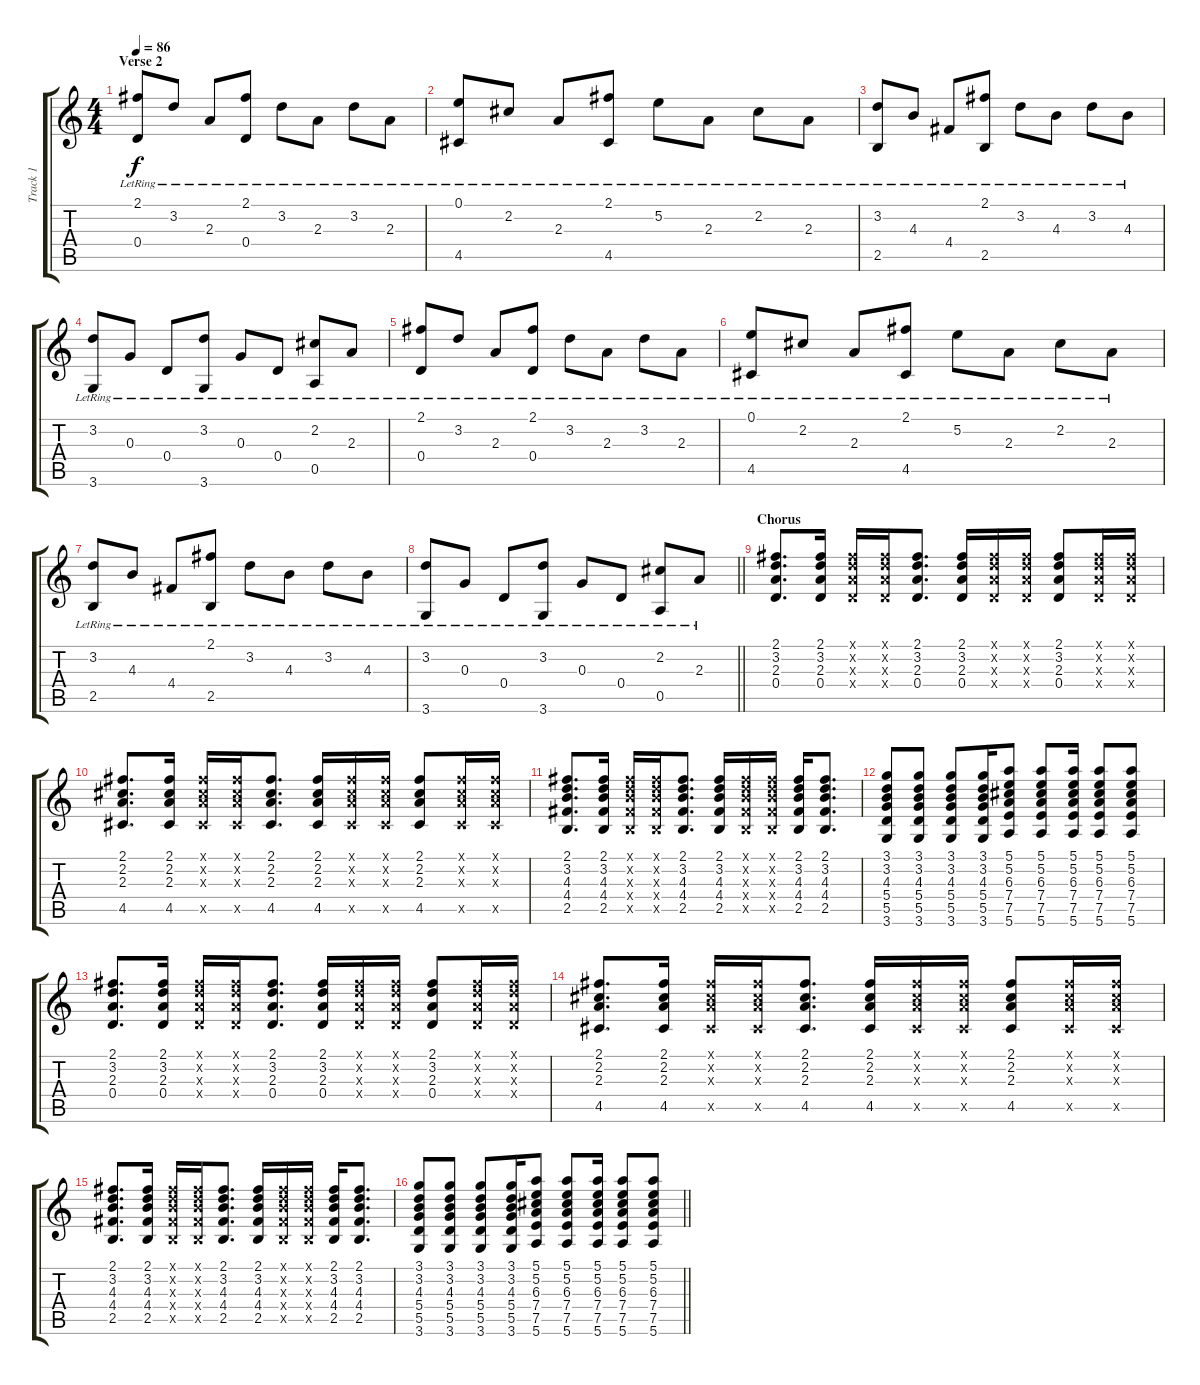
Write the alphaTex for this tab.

\track ("Track 1" "Track 1") {instrument acousticguitarsteel}
\staff {score tabs}
\tuning (E4 B3 G3 D3 A2 E2) {hide}
\ts (4 4)
\section ("" "Verse 2")
\tempo 86
\clef g2
\ks c
(2.1{lr} 0.4{lr}).8{dy f} 3.2{lr}.8 2.3{lr}.8 (2.1{lr} 0.4{lr}).8 3.2{lr}.8 2.3{lr}.8 3.2{lr}.8 2.3{lr}.8 |
(0.1{lr} 4.5{lr}).8 2.2{lr}.8 2.3{lr}.8 (2.1{lr} 4.5{lr}).8 5.2{lr}.8 2.3{lr}.8 2.2{lr}.8 2.3{lr}.8 |
(3.2{lr} 2.5{lr}).8 4.3{lr}.8 4.4{lr}.8 (2.1{lr} 2.5{lr}).8 3.2{lr}.8 4.3{lr}.8 3.2{lr}.8 4.3{lr}.8 |
(3.2{lr} 3.6{lr}).8 0.3{lr}.8 0.4{lr}.8 (3.2{lr} 3.6{lr}).8 0.3{lr}.8 0.4{lr}.8 (2.2{lr} 0.5{lr}).8 2.3{lr}.8 |
(2.1{lr} 0.4{lr}).8 3.2{lr}.8 2.3{lr}.8 (2.1{lr} 0.4{lr}).8 3.2{lr}.8 2.3{lr}.8 3.2{lr}.8 2.3{lr}.8 |
(0.1{lr} 4.5{lr}).8 2.2{lr}.8 2.3{lr}.8 (2.1{lr} 4.5{lr}).8 5.2{lr}.8 2.3{lr}.8 2.2{lr}.8 2.3{lr}.8 |
(3.2{lr} 2.5{lr}).8 4.3{lr}.8 4.4{lr}.8 (2.1{lr} 2.5{lr}).8 3.2{lr}.8 4.3{lr}.8 3.2{lr}.8 4.3{lr}.8 |
\barLineRight lightlight
(3.2{lr} 3.6{lr}).8 0.3{lr}.8 0.4{lr}.8 (3.2{lr} 3.6{lr}).8 0.3{lr}.8 0.4{lr}.8 (2.2{lr} 0.5{lr}).8 2.3{lr}.8 |
\section ("" "Chorus")
(2.1 3.2 2.3 0.4).8{d} (2.1 3.2 2.3 0.4).16 (2.1{x} 3.2{x} 2.3{x} 0.4{x}).16 (2.1{x} 3.2{x} 2.3{x} 0.4{x}).16 (2.1 3.2 2.3 0.4).8{d} (2.1 3.2 2.3 0.4).16 (2.1{x} 3.2{x} 2.3{x} 0.4{x}).16 (2.1{x} 3.2{x} 2.3{x} 0.4{x}).16 (2.1 3.2 2.3 0.4).8 (2.1{x} 3.2{x} 2.3{x} 0.4{x}).16 (2.1{x} 3.2{x} 2.3{x} 0.4{x}).16 |
(2.1 2.2 2.3 4.5).8{d} (2.1 2.2 2.3 4.5).16 (2.1{x} 2.2{x} 2.3{x} 4.5{x}).16 (2.1{x} 2.2{x} 2.3{x} 4.5{x}).16 (2.1 2.2 2.3 4.5).8{d} (2.1 2.2 2.3 4.5).16 (2.1{x} 2.2{x} 2.3{x} 4.5{x}).16 (2.1{x} 2.2{x} 2.3{x} 4.5{x}).16 (2.1 2.2 2.3 4.5).8 (2.1{x} 2.2{x} 2.3{x} 4.5{x}).16 (2.1{x} 2.2{x} 2.3{x} 4.5{x}).16 |
(2.1 3.2 4.3 4.4 2.5).8{d} (2.1 3.2 4.3 4.4 2.5).16 (2.1{x} 3.2{x} 4.3{x} 4.4{x} 2.5{x}).16 (2.1{x} 3.2{x} 4.3{x} 4.4{x} 2.5{x}).16 (2.1 3.2 4.3 4.4 2.5).8{d} (2.1 3.2 4.3 4.4 2.5).16 (2.1{x} 3.2{x} 4.3{x} 4.4{x} 2.5{x}).16 (2.1{x} 3.2{x} 4.3{x} 4.4{x} 2.5{x}).16 (2.1 3.2 4.3 4.4 2.5).16 (2.1 3.2 4.3 4.4 2.5).8{d} |
(3.1 3.2 4.3 5.4 5.5 3.6).8 (3.1 3.2 4.3 5.4 5.5 3.6).8 (3.1 3.2 4.3 5.4 5.5 3.6).8 (3.1 3.2 4.3 5.4 5.5 3.6).16 (5.1 5.2 6.3 7.4 7.5 5.6).8 (5.1 5.2 6.3 7.4 7.5 5.6).8 (5.1 5.2 6.3 7.4 7.5 5.6).16 (5.1 5.2 6.3 7.4 7.5 5.6).8 (5.1 5.2 6.3 7.4 7.5 5.6).8 |
(2.1 3.2 2.3 0.4).8{d} (2.1 3.2 2.3 0.4).16 (2.1{x} 3.2{x} 2.3{x} 0.4{x}).16 (2.1{x} 3.2{x} 2.3{x} 0.4{x}).16 (2.1 3.2 2.3 0.4).8{d} (2.1 3.2 2.3 0.4).16 (2.1{x} 3.2{x} 2.3{x} 0.4{x}).16 (2.1{x} 3.2{x} 2.3{x} 0.4{x}).16 (2.1 3.2 2.3 0.4).8 (2.1{x} 3.2{x} 2.3{x} 0.4{x}).16 (2.1{x} 3.2{x} 2.3{x} 0.4{x}).16 |
(2.1 2.2 2.3 4.5).8{d} (2.1 2.2 2.3 4.5).16 (2.1{x} 2.2{x} 2.3{x} 4.5{x}).16 (2.1{x} 2.2{x} 2.3{x} 4.5{x}).16 (2.1 2.2 2.3 4.5).8{d} (2.1 2.2 2.3 4.5).16 (2.1{x} 2.2{x} 2.3{x} 4.5{x}).16 (2.1{x} 2.2{x} 2.3{x} 4.5{x}).16 (2.1 2.2 2.3 4.5).8 (2.1{x} 2.2{x} 2.3{x} 4.5{x}).16 (2.1{x} 2.2{x} 2.3{x} 4.5{x}).16 |
(2.1 3.2 4.3 4.4 2.5).8{d} (2.1 3.2 4.3 4.4 2.5).16 (2.1{x} 3.2{x} 4.3{x} 4.4{x} 2.5{x}).16 (2.1{x} 3.2{x} 4.3{x} 4.4{x} 2.5{x}).16 (2.1 3.2 4.3 4.4 2.5).8{d} (2.1 3.2 4.3 4.4 2.5).16 (2.1{x} 3.2{x} 4.3{x} 4.4{x} 2.5{x}).16 (2.1{x} 3.2{x} 4.3{x} 4.4{x} 2.5{x}).16 (2.1 3.2 4.3 4.4 2.5).16 (2.1 3.2 4.3 4.4 2.5).8{d} |
\barLineRight lightlight
(3.1 3.2 4.3 5.4 5.5 3.6).8 (3.1 3.2 4.3 5.4 5.5 3.6).8 (3.1 3.2 4.3 5.4 5.5 3.6).8 (3.1 3.2 4.3 5.4 5.5 3.6).16 (5.1 5.2 6.3 7.4 7.5 5.6).8 (5.1 5.2 6.3 7.4 7.5 5.6).8 (5.1 5.2 6.3 7.4 7.5 5.6).16 (5.1 5.2 6.3 7.4 7.5 5.6).8 (5.1 5.2 6.3 7.4 7.5 5.6).8
